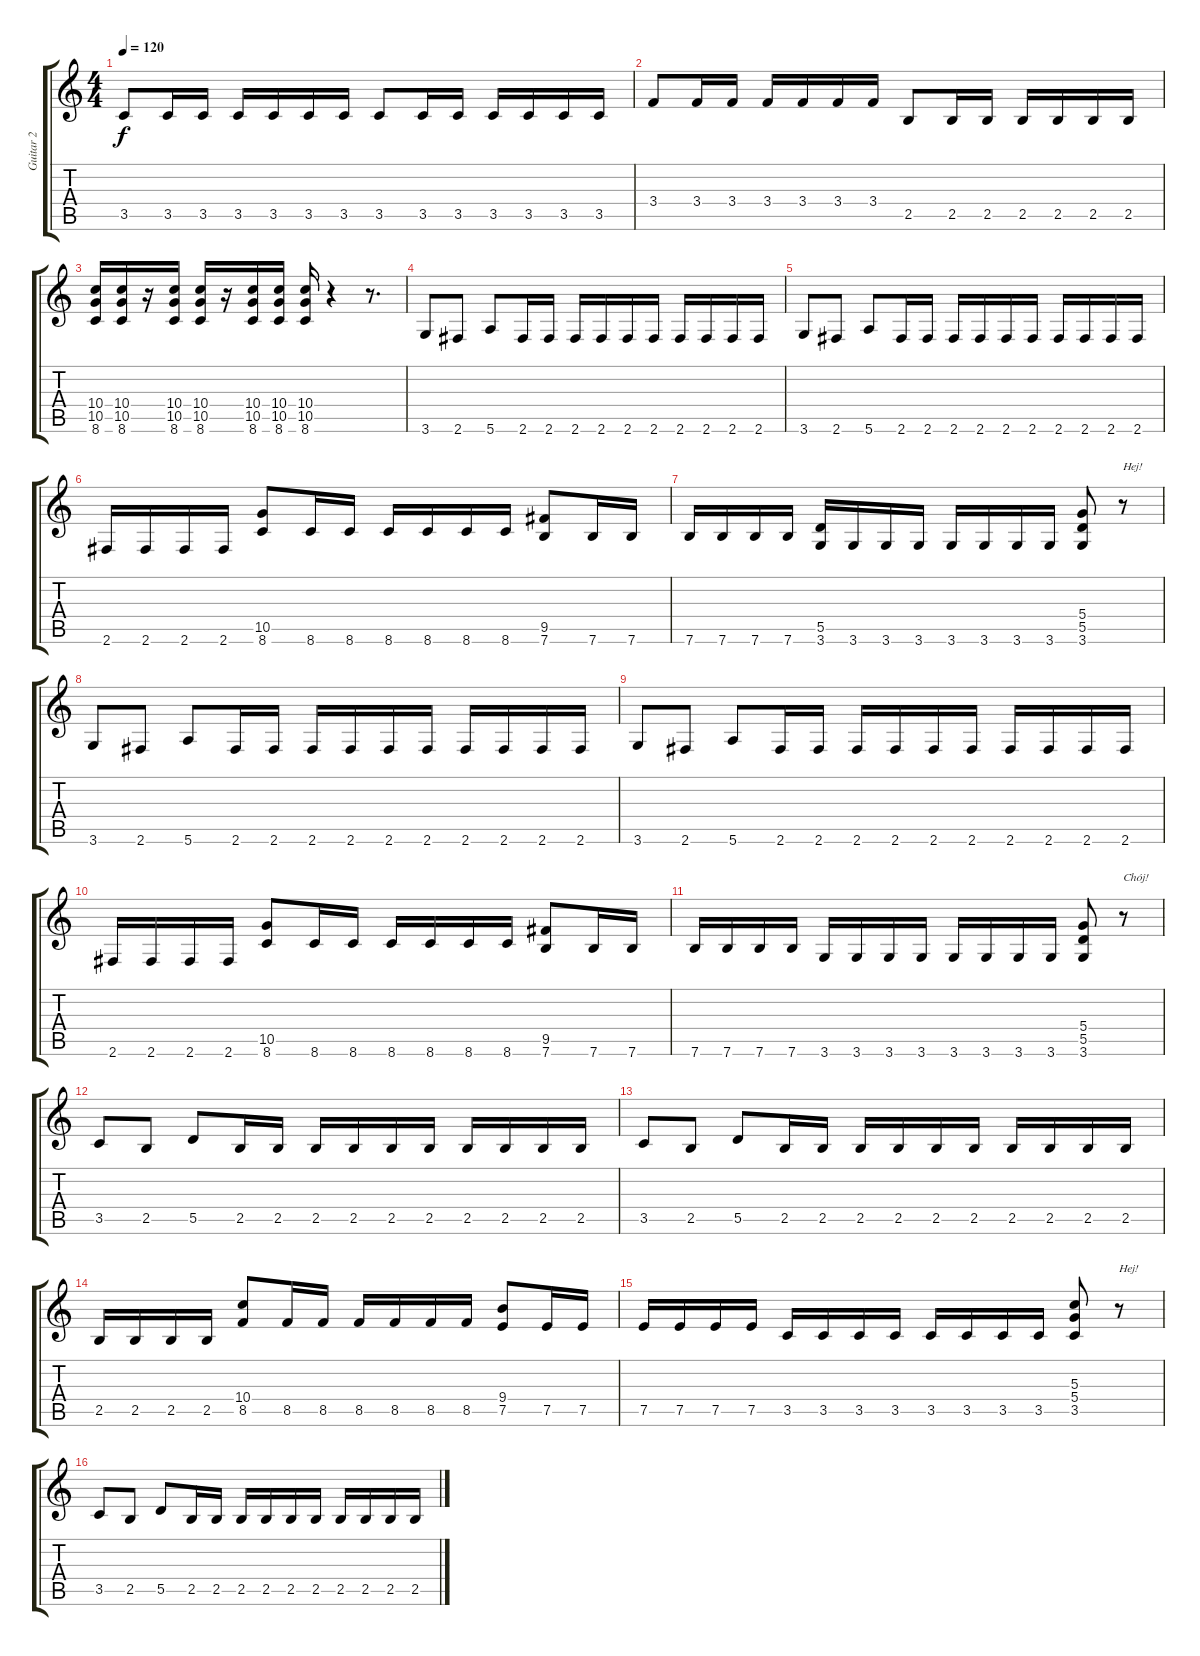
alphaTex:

\track ("Guitar 2" "Guitar 2") {instrument distortionguitar}
\staff {score tabs}
\tuning (E4 B3 G3 D3 A2 E2) {hide}
\ts (4 4)
\tempo 120
\clef g2
\ks c
3.5.8{dy f} 3.5.16 3.5.16 3.5.16 3.5.16 3.5.16 3.5.16 3.5.8 3.5.16 3.5.16 3.5.16 3.5.16 3.5.16 3.5.16 |
3.4.8 3.4.16 3.4.16 3.4.16 3.4.16 3.4.16 3.4.16 2.5.8 2.5.16 2.5.16 2.5.16 2.5.16 2.5.16 2.5.16 |
(10.4 10.5 8.6).16 (10.4 10.5 8.6).16 r.16 (10.4 10.5 8.6).16 (10.4 10.5 8.6).16 r.16 (10.4 10.5 8.6).16 (10.4 10.5 8.6).16 (10.4 10.5 8.6).16 r.4 r.8{d} |
3.6.8 2.6.8 5.6.8 2.6.16 2.6.16 2.6.16 2.6.16 2.6.16 2.6.16 2.6.16 2.6.16 2.6.16 2.6.16 |
3.6.8 2.6.8 5.6.8 2.6.16 2.6.16 2.6.16 2.6.16 2.6.16 2.6.16 2.6.16 2.6.16 2.6.16 2.6.16 |
2.6.16 2.6.16 2.6.16 2.6.16 (10.5 8.6).8 8.6.16 8.6.16 8.6.16 8.6.16 8.6.16 8.6.16 (9.5 7.6).8 7.6.16 7.6.16 |
7.6.16 7.6.16 7.6.16 7.6.16 (5.5 3.6).16 3.6.16 3.6.16 3.6.16 3.6.16 3.6.16 3.6.16 3.6.16 (5.4 5.5 3.6).8 r.8{txt "Hej!"} |
3.6.8 2.6.8 5.6.8 2.6.16 2.6.16 2.6.16 2.6.16 2.6.16 2.6.16 2.6.16 2.6.16 2.6.16 2.6.16 |
3.6.8 2.6.8 5.6.8 2.6.16 2.6.16 2.6.16 2.6.16 2.6.16 2.6.16 2.6.16 2.6.16 2.6.16 2.6.16 |
2.6.16 2.6.16 2.6.16 2.6.16 (10.5 8.6).8 8.6.16 8.6.16 8.6.16 8.6.16 8.6.16 8.6.16 (9.5 7.6).8 7.6.16 7.6.16 |
7.6.16 7.6.16 7.6.16 7.6.16 3.6.16 3.6.16 3.6.16 3.6.16 3.6.16 3.6.16 3.6.16 3.6.16 (5.4 5.5 3.6).8 r.8{txt "Chój!"} |
3.5.8 2.5.8 5.5.8 2.5.16 2.5.16 2.5.16 2.5.16 2.5.16 2.5.16 2.5.16 2.5.16 2.5.16 2.5.16 |
3.5.8 2.5.8 5.5.8 2.5.16 2.5.16 2.5.16 2.5.16 2.5.16 2.5.16 2.5.16 2.5.16 2.5.16 2.5.16 |
2.5.16 2.5.16 2.5.16 2.5.16 (10.4 8.5).8 8.5.16 8.5.16 8.5.16 8.5.16 8.5.16 8.5.16 (9.4 7.5).8 7.5.16 7.5.16 |
7.5.16 7.5.16 7.5.16 7.5.16 3.5.16 3.5.16 3.5.16 3.5.16 3.5.16 3.5.16 3.5.16 3.5.16 (5.3 5.4 3.5).8 r.8{txt "Hej!"} |
3.5.8 2.5.8 5.5.8 2.5.16 2.5.16 2.5.16 2.5.16 2.5.16 2.5.16 2.5.16 2.5.16 2.5.16 2.5.16
